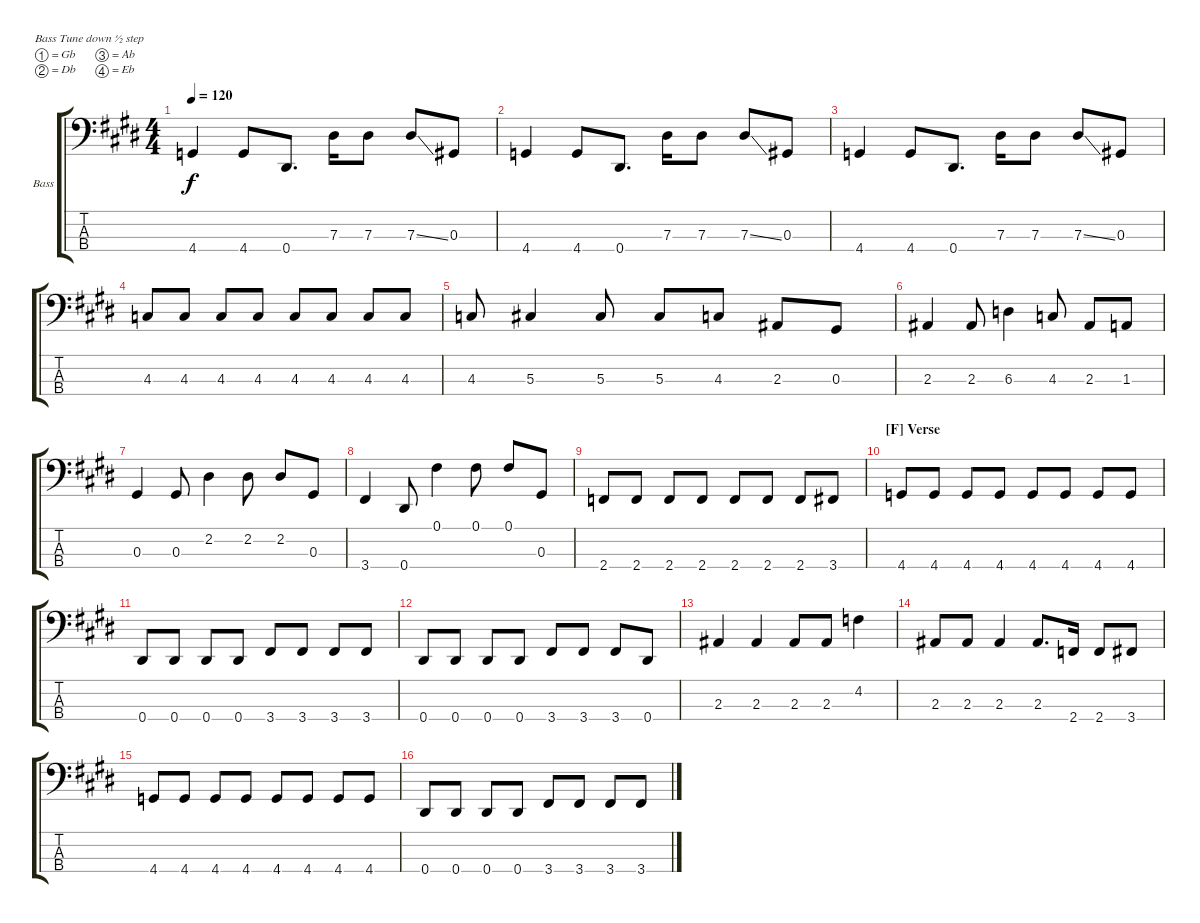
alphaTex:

\defaultSystemsLayout 4
\bracketExtendMode groupsimilarinstruments
\firstSystemTrackNameOrientation horizontal
\otherSystemsTrackNameOrientation horizontal
\track ("Bass" "Bass") {instrument electricbassfinger}
\staff {score tabs}
\tuning (Gb2 Db2 Ab1 Eb1)
\ts (4 4)
\tempo 120
\clef f4
\scale
1.07818
\ks e
4.4.4{dy f} 4.4.8 0.4.8{d} 7.3.16 7.3.8 7.3{ss}.8 0.3.8 |
\scale
0.921816 4.4.4 4.4.8 0.4.8{d} 7.3.16 7.3.8 7.3{ss}.8 0.3.8 |
\scale
1.07818 4.4.4 4.4.8 0.4.8{d} 7.3.16 7.3.8 7.3{ss}.8 0.3.8 |
\scale
0.921816 4.3.8 4.3.8 4.3.8 4.3.8 4.3.8 4.3.8 4.3.8 4.3.8 |
\scale
1.07818 4.3.8 5.3.4 5.3.8 5.3.8 4.3.8 2.3.8 0.3.8 |
\scale
0.921816 2.3.4 2.3.8 6.3.4 4.3.8 2.3.8 1.3.8 |
\scale
1.07818 0.3.4 0.3.8 2.2.4 2.2.8 2.2.8 0.3.8 |
\scale
0.921816 3.4.4 0.4.8 0.1.4 0.1.8 0.1.8 0.3.8 |
\scale
1.07818 2.4.8 2.4.8 2.4.8 2.4.8 2.4.8 2.4.8 2.4.8 3.4.8 |
\section ("F" "Verse")
\scale
0.921816 4.4.8 4.4.8 4.4.8 4.4.8 4.4.8 4.4.8 4.4.8 4.4.8 |
\scale
1.07818 0.4.8 0.4.8 0.4.8 0.4.8 3.4.8 3.4.8 3.4.8 3.4.8 |
\scale
0.921816 0.4.8 0.4.8 0.4.8 0.4.8 3.4.8 3.4.8 3.4.8 0.4.8 |
\scale
1.07818 2.3.4 2.3.4 2.3.8 2.3.8 4.2.4 |
\scale
0.921816 2.3.8 2.3.8 2.3.4 2.3.8{d} 2.4.16 2.4.8 3.4.8 |
\scale
1.07818 4.4.8 4.4.8 4.4.8 4.4.8 4.4.8 4.4.8 4.4.8 4.4.8 |
\scale
0.921816 0.4.8 0.4.8 0.4.8 0.4.8 3.4.8 3.4.8 3.4.8 3.4.8
